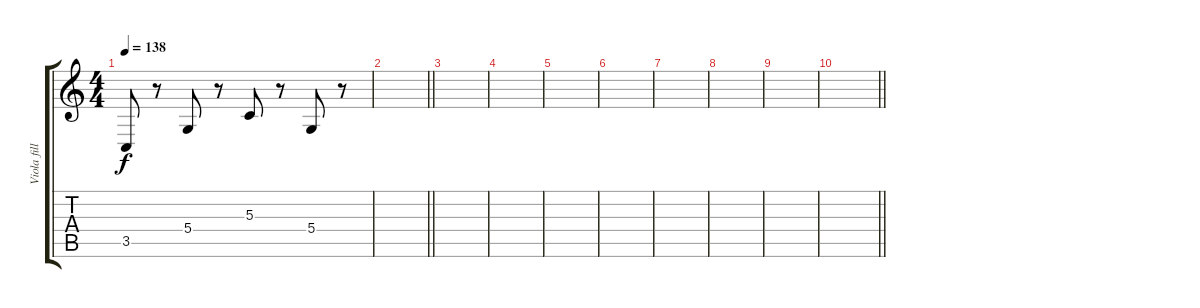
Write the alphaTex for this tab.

\track ("Viola fill" "Viola fill") {instrument violin}
\staff {score tabs}
\tuning (E4 B3 G3 D3 A2 E2) {hide}
\ts (4 4)
\tempo 138
\clef g2
\ks c
3.5.8{dy f} r.8 5.4.8 r.8 5.3.8 r.8 5.4.8 r.8 |
\barLineRight lightlight
|
|
|
|
|
|
|
|
\barLineRight lightlight
